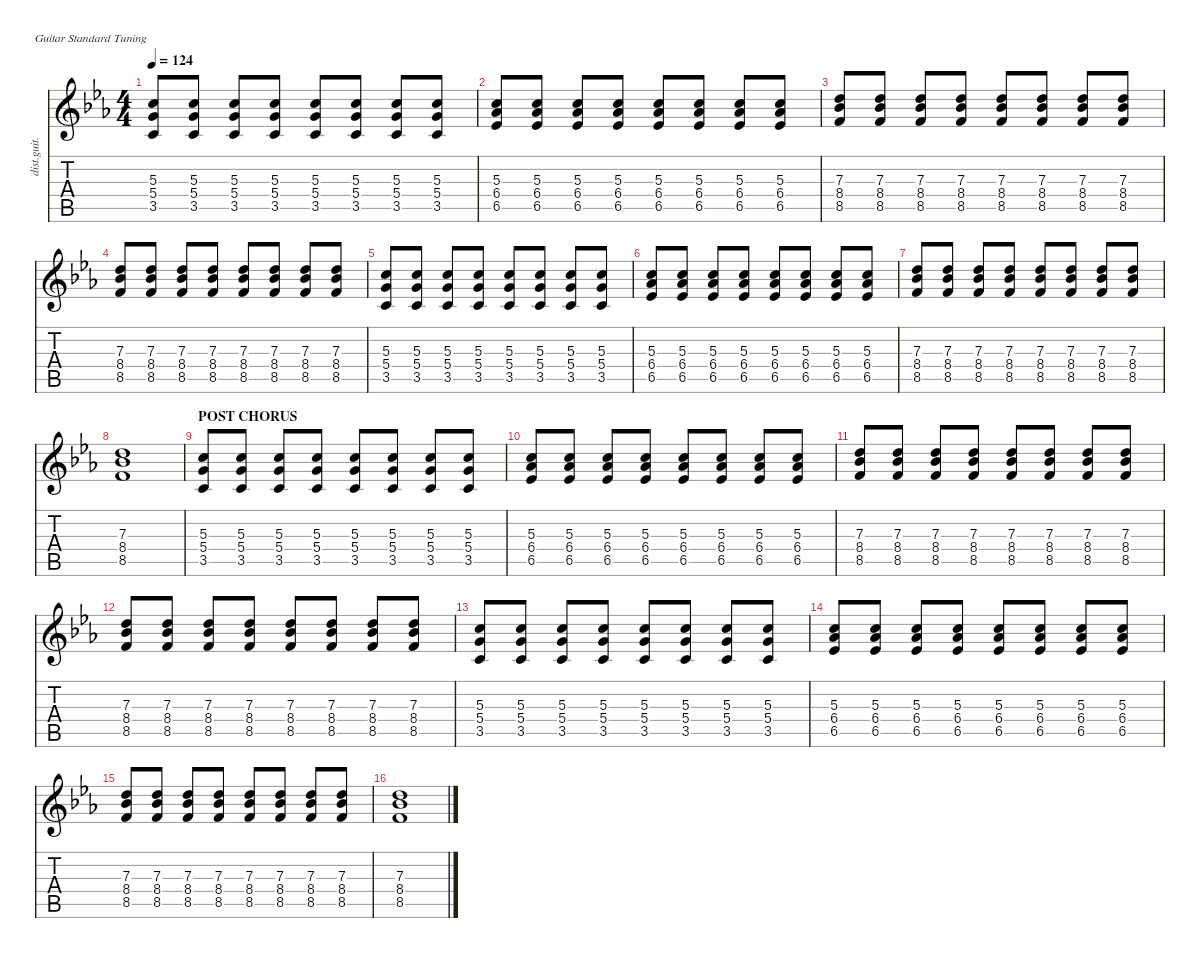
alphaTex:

\defaultSystemsLayout 4
\hideDynamics
\bracketExtendMode nobrackets
\otherSystemsTrackNameOrientation horizontal
\track ("Distortion Guitar" "dist.guit.") {instrument distortionguitar}
\staff {score tabs}
\tuning (E4 B3 G3 D3 A2 E2)
\ts (4 4)
\tempo 124
\clef g2
\ks cminor
(3.5{acc forcenatural} 5.4{acc forcenatural} 5.3{acc forcenatural}).8{dy mf beam Up} (3.5{acc forcenatural} 5.4{acc forcenatural} 5.3{acc forcenatural}).8{beam Up} (3.5{acc forcenatural} 5.4{acc forcenatural} 5.3{acc forcenatural}).8{beam Up} (3.5{acc forcenatural} 5.4{acc forcenatural} 5.3{acc forcenatural}).8{beam Up} (3.5{acc forcenatural} 5.4{acc forcenatural} 5.3{acc forcenatural}).8{beam Up} (3.5{acc forcenatural} 5.4{acc forcenatural} 5.3{acc forcenatural}).8{beam Up} (3.5{acc forcenatural} 5.4{acc forcenatural} 5.3{acc forcenatural}).8{beam Up} (3.5{acc forcenatural} 5.4{acc forcenatural} 5.3{acc forcenatural}).8{beam Up} |
(6.5{acc b} 6.4{acc b} 5.3{acc forcenatural}).8{beam Up} (6.4{acc b} 6.5{acc b} 5.3{acc forcenatural}).8{beam Up} (6.4{acc b} 6.5{acc b} 5.3{acc forcenatural}).8{beam Up} (6.4{acc b} 6.5{acc b} 5.3{acc forcenatural}).8{beam Up} (6.4{acc b} 6.5{acc b} 5.3{acc forcenatural}).8{beam Up} (6.4{acc b} 6.5{acc b} 5.3{acc forcenatural}).8{beam Up} (6.4{acc b} 6.5{acc b} 5.3{acc forcenatural}).8{beam Up} (6.4{acc b} 6.5{acc b} 5.3{acc forcenatural}).8{beam Up} |
(8.5{acc forcenatural} 8.4{acc b} 7.3{acc forcenatural}).8{beam Up} (8.5{acc forcenatural} 8.4{acc b} 7.3{acc forcenatural}).8{beam Up} (8.5{acc forcenatural} 8.4{acc b} 7.3{acc forcenatural}).8{beam Up} (8.5{acc forcenatural} 8.4{acc b} 7.3{acc forcenatural}).8{beam Up} (8.5{acc forcenatural} 8.4{acc b} 7.3{acc forcenatural}).8{beam Up} (8.5{acc forcenatural} 8.4{acc b} 7.3{acc forcenatural}).8{beam Up} (8.5{acc forcenatural} 8.4{acc b} 7.3{acc forcenatural}).8{beam Up} (8.5{acc forcenatural} 8.4{acc b} 7.3{acc forcenatural}).8{beam Up} |
(8.5{acc forcenatural} 8.4{acc b} 7.3{acc forcenatural}).8{beam Up} (8.5{acc forcenatural} 8.4{acc b} 7.3{acc forcenatural}).8{beam Up} (8.5{acc forcenatural} 8.4{acc b} 7.3{acc forcenatural}).8{beam Up} (8.5{acc forcenatural} 8.4{acc b} 7.3{acc forcenatural}).8{beam Up} (8.5{acc forcenatural} 8.4{acc b} 7.3{acc forcenatural}).8{beam Up} (8.5{acc forcenatural} 8.4{acc b} 7.3{acc forcenatural}).8{beam Up} (8.5{acc forcenatural} 8.4{acc b} 7.3{acc forcenatural}).8{beam Up} (8.5{acc forcenatural} 8.4{acc b} 7.3{acc forcenatural}).8{beam Up} |
(3.5{acc forcenatural} 5.4{acc forcenatural} 5.3{acc forcenatural}).8{beam Up} (3.5{acc forcenatural} 5.4{acc forcenatural} 5.3{acc forcenatural}).8{beam Up} (3.5{acc forcenatural} 5.4{acc forcenatural} 5.3{acc forcenatural}).8{beam Up} (3.5{acc forcenatural} 5.4{acc forcenatural} 5.3{acc forcenatural}).8{beam Up} (3.5{acc forcenatural} 5.4{acc forcenatural} 5.3{acc forcenatural}).8{beam Up} (3.5{acc forcenatural} 5.4{acc forcenatural} 5.3{acc forcenatural}).8{beam Up} (3.5{acc forcenatural} 5.4{acc forcenatural} 5.3{acc forcenatural}).8{beam Up} (3.5{acc forcenatural} 5.4{acc forcenatural} 5.3{acc forcenatural}).8{beam Up} |
(6.5{acc b} 6.4{acc b} 5.3{acc forcenatural}).8{beam Up} (6.4{acc b} 6.5{acc b} 5.3{acc forcenatural}).8{beam Up} (6.4{acc b} 6.5{acc b} 5.3{acc forcenatural}).8{beam Up} (6.4{acc b} 6.5{acc b} 5.3{acc forcenatural}).8{beam Up} (6.4{acc b} 6.5{acc b} 5.3{acc forcenatural}).8{beam Up} (6.4{acc b} 6.5{acc b} 5.3{acc forcenatural}).8{beam Up} (6.4{acc b} 6.5{acc b} 5.3{acc forcenatural}).8{beam Up} (6.4{acc b} 6.5{acc b} 5.3{acc forcenatural}).8{beam Up} |
(8.5{acc forcenatural} 8.4{acc b} 7.3{acc forcenatural}).8{beam Up} (8.5{acc forcenatural} 8.4{acc b} 7.3{acc forcenatural}).8{beam Up} (8.5{acc forcenatural} 8.4{acc b} 7.3{acc forcenatural}).8{beam Up} (8.5{acc forcenatural} 8.4{acc b} 7.3{acc forcenatural}).8{beam Up} (8.5{acc forcenatural} 8.4{acc b} 7.3{acc forcenatural}).8{beam Up} (8.5{acc forcenatural} 8.4{acc b} 7.3{acc forcenatural}).8{beam Up} (8.5{acc forcenatural} 8.4{acc b} 7.3{acc forcenatural}).8{beam Up} (8.5{acc forcenatural} 8.4{acc b} 7.3{acc forcenatural}).8{beam Up} |
(8.5{acc forcenatural} 8.4{acc b} 7.3{acc forcenatural}).1{beam Up} |
\section ("" "POST CHORUS")
(3.5{acc forcenatural} 5.4{acc forcenatural} 5.3{acc forcenatural}).8{beam Up} (3.5{acc forcenatural} 5.4{acc forcenatural} 5.3{acc forcenatural}).8{beam Up} (3.5{acc forcenatural} 5.4{acc forcenatural} 5.3{acc forcenatural}).8{beam Up} (3.5{acc forcenatural} 5.4{acc forcenatural} 5.3{acc forcenatural}).8{beam Up} (3.5{acc forcenatural} 5.4{acc forcenatural} 5.3{acc forcenatural}).8{beam Up} (3.5{acc forcenatural} 5.4{acc forcenatural} 5.3{acc forcenatural}).8{beam Up} (3.5{acc forcenatural} 5.4{acc forcenatural} 5.3{acc forcenatural}).8{beam Up} (3.5{acc forcenatural} 5.4{acc forcenatural} 5.3{acc forcenatural}).8{beam Up} |
(6.5{acc b} 6.4{acc b} 5.3{acc forcenatural}).8{beam Up} (6.4{acc b} 6.5{acc b} 5.3{acc forcenatural}).8{beam Up} (6.4{acc b} 6.5{acc b} 5.3{acc forcenatural}).8{beam Up} (6.4{acc b} 6.5{acc b} 5.3{acc forcenatural}).8{beam Up} (6.4{acc b} 6.5{acc b} 5.3{acc forcenatural}).8{beam Up} (6.4{acc b} 6.5{acc b} 5.3{acc forcenatural}).8{beam Up} (6.4{acc b} 6.5{acc b} 5.3{acc forcenatural}).8{beam Up} (6.4{acc b} 6.5{acc b} 5.3{acc forcenatural}).8{beam Up} |
(8.5{acc forcenatural} 8.4{acc b} 7.3{acc forcenatural}).8{beam Up} (8.5{acc forcenatural} 8.4{acc b} 7.3{acc forcenatural}).8{beam Up} (8.5{acc forcenatural} 8.4{acc b} 7.3{acc forcenatural}).8{beam Up} (8.5{acc forcenatural} 8.4{acc b} 7.3{acc forcenatural}).8{beam Up} (8.5{acc forcenatural} 8.4{acc b} 7.3{acc forcenatural}).8{beam Up} (8.5{acc forcenatural} 8.4{acc b} 7.3{acc forcenatural}).8{beam Up} (8.5{acc forcenatural} 8.4{acc b} 7.3{acc forcenatural}).8{beam Up} (8.5{acc forcenatural} 8.4{acc b} 7.3{acc forcenatural}).8{beam Up} |
(8.5{acc forcenatural} 8.4{acc b} 7.3{acc forcenatural}).8{beam Up} (8.5{acc forcenatural} 8.4{acc b} 7.3{acc forcenatural}).8{beam Up} (8.5{acc forcenatural} 8.4{acc b} 7.3{acc forcenatural}).8{beam Up} (8.5{acc forcenatural} 8.4{acc b} 7.3{acc forcenatural}).8{beam Up} (8.5{acc forcenatural} 8.4{acc b} 7.3{acc forcenatural}).8{beam Up} (8.5{acc forcenatural} 8.4{acc b} 7.3{acc forcenatural}).8{beam Up} (8.5{acc forcenatural} 8.4{acc b} 7.3{acc forcenatural}).8{beam Up} (8.5{acc forcenatural} 8.4{acc b} 7.3{acc forcenatural}).8{beam Up} |
(3.5{acc forcenatural} 5.4{acc forcenatural} 5.3{acc forcenatural}).8{beam Up} (3.5{acc forcenatural} 5.4{acc forcenatural} 5.3{acc forcenatural}).8{beam Up} (3.5{acc forcenatural} 5.4{acc forcenatural} 5.3{acc forcenatural}).8{beam Up} (3.5{acc forcenatural} 5.4{acc forcenatural} 5.3{acc forcenatural}).8{beam Up} (3.5{acc forcenatural} 5.4{acc forcenatural} 5.3{acc forcenatural}).8{beam Up} (3.5{acc forcenatural} 5.4{acc forcenatural} 5.3{acc forcenatural}).8{beam Up} (3.5{acc forcenatural} 5.4{acc forcenatural} 5.3{acc forcenatural}).8{beam Up} (3.5{acc forcenatural} 5.4{acc forcenatural} 5.3{acc forcenatural}).8{beam Up} |
(6.5{acc b} 6.4{acc b} 5.3{acc forcenatural}).8{beam Up} (6.4{acc b} 6.5{acc b} 5.3{acc forcenatural}).8{beam Up} (6.4{acc b} 6.5{acc b} 5.3{acc forcenatural}).8{beam Up} (6.4{acc b} 6.5{acc b} 5.3{acc forcenatural}).8{beam Up} (6.4{acc b} 6.5{acc b} 5.3{acc forcenatural}).8{beam Up} (6.4{acc b} 6.5{acc b} 5.3{acc forcenatural}).8{beam Up} (6.4{acc b} 6.5{acc b} 5.3{acc forcenatural}).8{beam Up} (6.4{acc b} 6.5{acc b} 5.3{acc forcenatural}).8{beam Up} |
(8.5{acc forcenatural} 8.4{acc b} 7.3{acc forcenatural}).8{beam Up} (8.5{acc forcenatural} 8.4{acc b} 7.3{acc forcenatural}).8{beam Up} (8.5{acc forcenatural} 8.4{acc b} 7.3{acc forcenatural}).8{beam Up} (8.5{acc forcenatural} 8.4{acc b} 7.3{acc forcenatural}).8{beam Up} (8.5{acc forcenatural} 8.4{acc b} 7.3{acc forcenatural}).8{beam Up} (8.5{acc forcenatural} 8.4{acc b} 7.3{acc forcenatural}).8{beam Up} (8.5{acc forcenatural} 8.4{acc b} 7.3{acc forcenatural}).8{beam Up} (8.5{acc forcenatural} 8.4{acc b} 7.3{acc forcenatural}).8{beam Up} |
(8.5{acc forcenatural} 8.4{acc b} 7.3{acc forcenatural}).1{beam Up}
